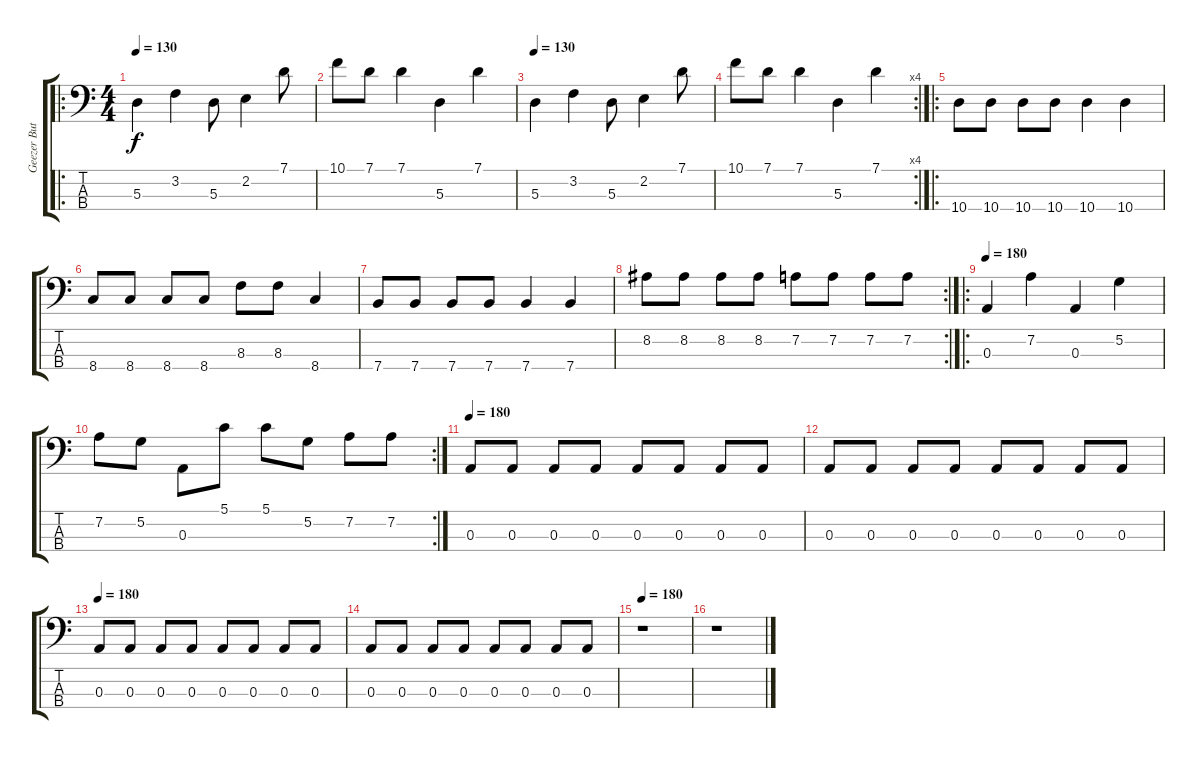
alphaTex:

\track ("Geezer Butler" "Geezer But") {instrument electricbassfinger}
\staff {score tabs}
\tuning (G2 D2 A1 E1) {hide}
\ro
\ts (4 4)
\tempo 130
\clef f4
\ks c
5.3.4{dy f} 3.2.4 5.3.8 2.2.4 7.1.8 |
10.1.8 7.1.8 7.1.4 5.3.4 7.1.4 |
\tempo 130
5.3.4 3.2.4 5.3.8 2.2.4 7.1.8 |
\rc 4
10.1.8 7.1.8 7.1.4 5.3.4 7.1.4 |
\ro
10.4.8 10.4.8 10.4.8 10.4.8 10.4.4 10.4.4 |
8.4.8 8.4.8 8.4.8 8.4.8 8.3.8 8.3.8 8.4.4 |
7.4.8 7.4.8 7.4.8 7.4.8 7.4.4 7.4.4 |
\rc 2
8.2.8 8.2.8 8.2.8 8.2.8 7.2.8 7.2.8 7.2.8 7.2.8 |
\ro
\tempo 180
0.3.4 7.2.4 0.3.4 5.2.4 |
\rc 2
7.2.8 5.2.8 0.3.8 5.1.8 5.1.8 5.2.8 7.2.8 7.2.8 |
\tempo 180
0.3.8 0.3.8 0.3.8 0.3.8 0.3.8 0.3.8 0.3.8 0.3.8 |
0.3.8 0.3.8 0.3.8 0.3.8 0.3.8 0.3.8 0.3.8 0.3.8 |
\tempo 180
0.3.8 0.3.8 0.3.8 0.3.8 0.3.8 0.3.8 0.3.8 0.3.8 |
0.3.8 0.3.8 0.3.8 0.3.8 0.3.8 0.3.8 0.3.8 0.3.8 |
\tempo 180
r.1 |
r.1
